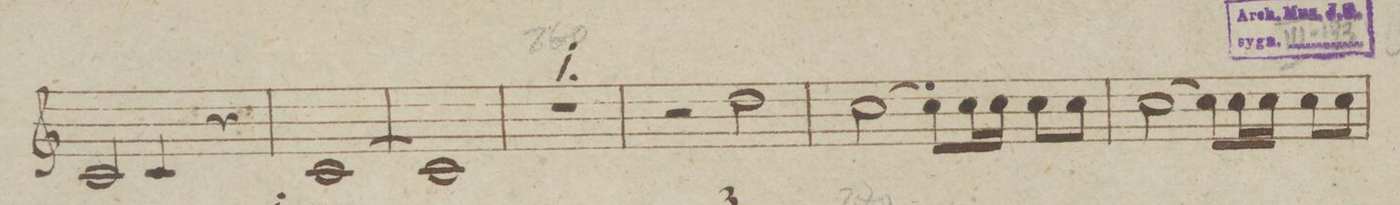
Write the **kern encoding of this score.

**kern
*I"Clarino Secondo in B.
*clefG2
*k[b-e-a-d-]
*met(c)
*M4/4
2E-/
4E-/
4r
=254
[>1E-
=255
1E-]
=256
1r
=257
2r
2f\
=258
(2e-\
8e-\L)
16e-\L
16e-\JJ
8e-\L
8e-\J
=259
(2e-\
8e-\L)
16e-\L
16e-\JJ
8e-\L
8e-\J
=260
*-
